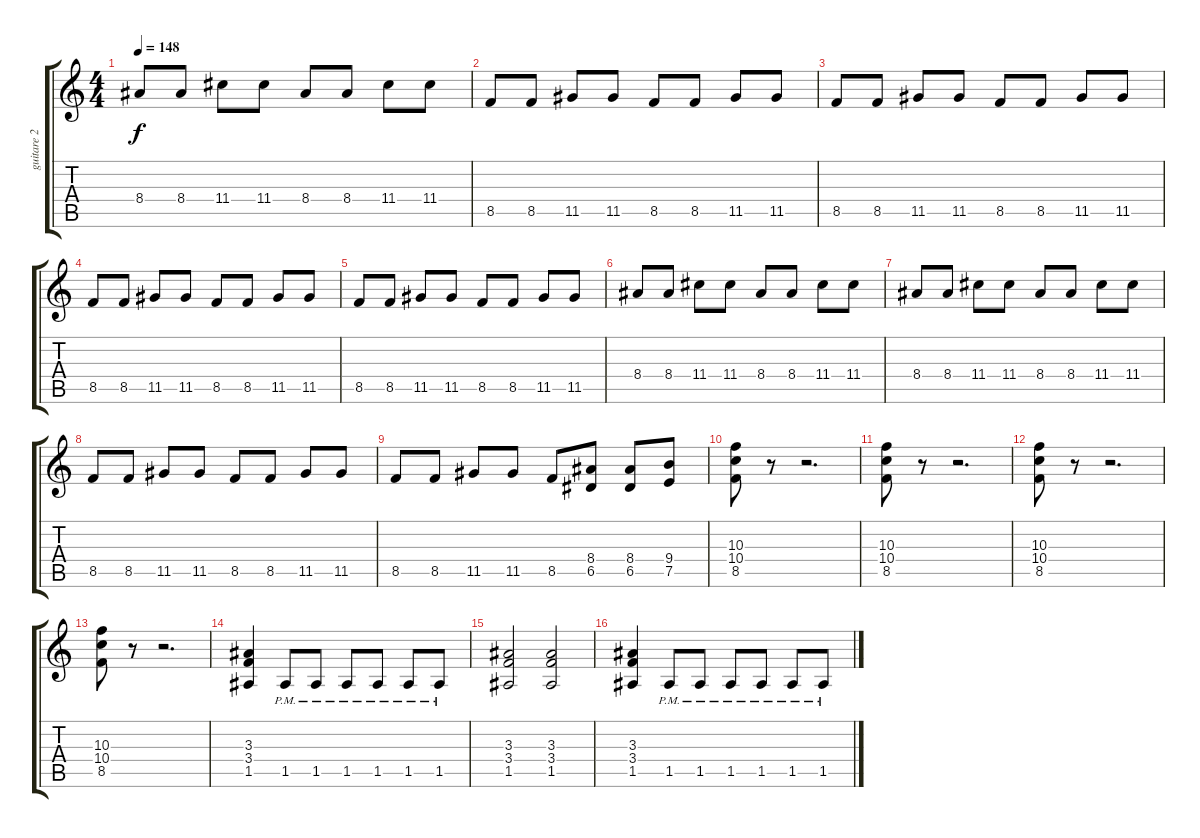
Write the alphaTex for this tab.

\track ("guitare 2" "guitare 2") {instrument distortionguitar}
\staff {score tabs}
\tuning (E4 B3 G3 D3 A2 E2) {hide}
\ts (4 4)
\tempo 148
\clef g2
\ks c
8.4.8{dy f} 8.4.8 11.4.8 11.4.8 8.4.8 8.4.8 11.4.8 11.4.8 |
8.5.8 8.5.8 11.5.8 11.5.8 8.5.8 8.5.8 11.5.8 11.5.8 |
8.5.8 8.5.8 11.5.8 11.5.8 8.5.8 8.5.8 11.5.8 11.5.8 |
8.5.8 8.5.8 11.5.8 11.5.8 8.5.8 8.5.8 11.5.8 11.5.8 |
8.5.8 8.5.8 11.5.8 11.5.8 8.5.8 8.5.8 11.5.8 11.5.8 |
8.4.8 8.4.8 11.4.8 11.4.8 8.4.8 8.4.8 11.4.8 11.4.8 |
8.4.8 8.4.8 11.4.8 11.4.8 8.4.8 8.4.8 11.4.8 11.4.8 |
8.5.8 8.5.8 11.5.8 11.5.8 8.5.8 8.5.8 11.5.8 11.5.8 |
8.5.8 8.5.8 11.5.8 11.5.8 8.5.8 (8.4 6.5).8{instrument distortionguitar} (8.4 6.5).8 (9.4 7.5).8 |
(10.3 10.4 8.5).8 r.8 r.2{d} |
(10.3 10.4 8.5).8 r.8 r.2{d} |
(10.3 10.4 8.5).8 r.8 r.2{d} |
(10.3 10.4 8.5).8 r.8 r.2{d} |
(3.3 3.4 1.5).4 1.5{pm}.8 1.5{pm}.8 1.5{pm}.8 1.5{pm}.8 1.5{pm}.8 1.5{pm}.8 |
(3.3 3.4 1.5).2 (3.3 3.4 1.5).2 |
(3.3 3.4 1.5).4 1.5{pm}.8 1.5{pm}.8 1.5{pm}.8 1.5{pm}.8 1.5{pm}.8 1.5{pm}.8
